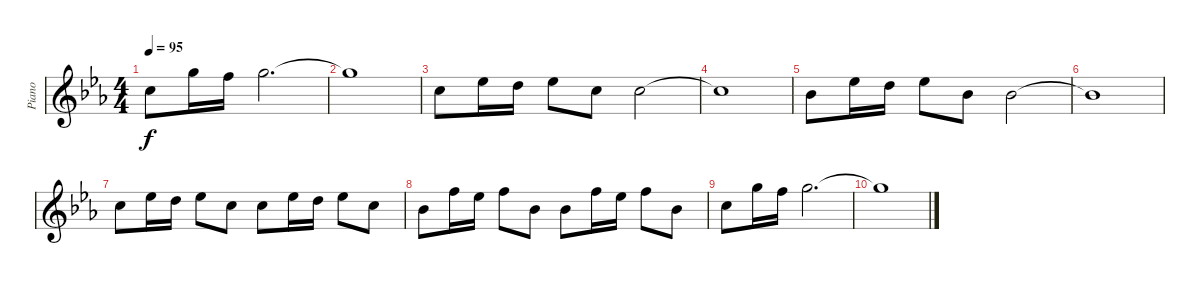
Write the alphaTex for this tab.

\track ("Piano" "Piano") {instrument acousticgrandpiano}
\staff {score}
\tuning (E4 B3 G3 D3 A2 E2) {hide}
\ts (4 4)
\tempo 95
\clef g2
\ks cminor
8.1.8{dy f} 15.1.16 13.1.16 15.1.2{d} |
15.1{t}.1 |
8.1.8 11.1.16 10.1.16 11.1.8 8.1.8 8.1.2 |
8.1{t}.1 |
6.1.8 11.1.16 10.1.16 11.1.8 6.1.8 6.1.2 |
6.1{t}.1 |
8.1.8 11.1.16 10.1.16 11.1.8 8.1.8 8.1.8 11.1.16 10.1.16 11.1.8 8.1.8 |
11.2.8 13.1.16 11.1.16 18.2.8 6.1.8 6.1.8 13.1.16 11.1.16 13.1.8 6.1.8 |
8.1.8 15.1.16 13.1.16 15.1.2{d} |
15.1{t}.1
